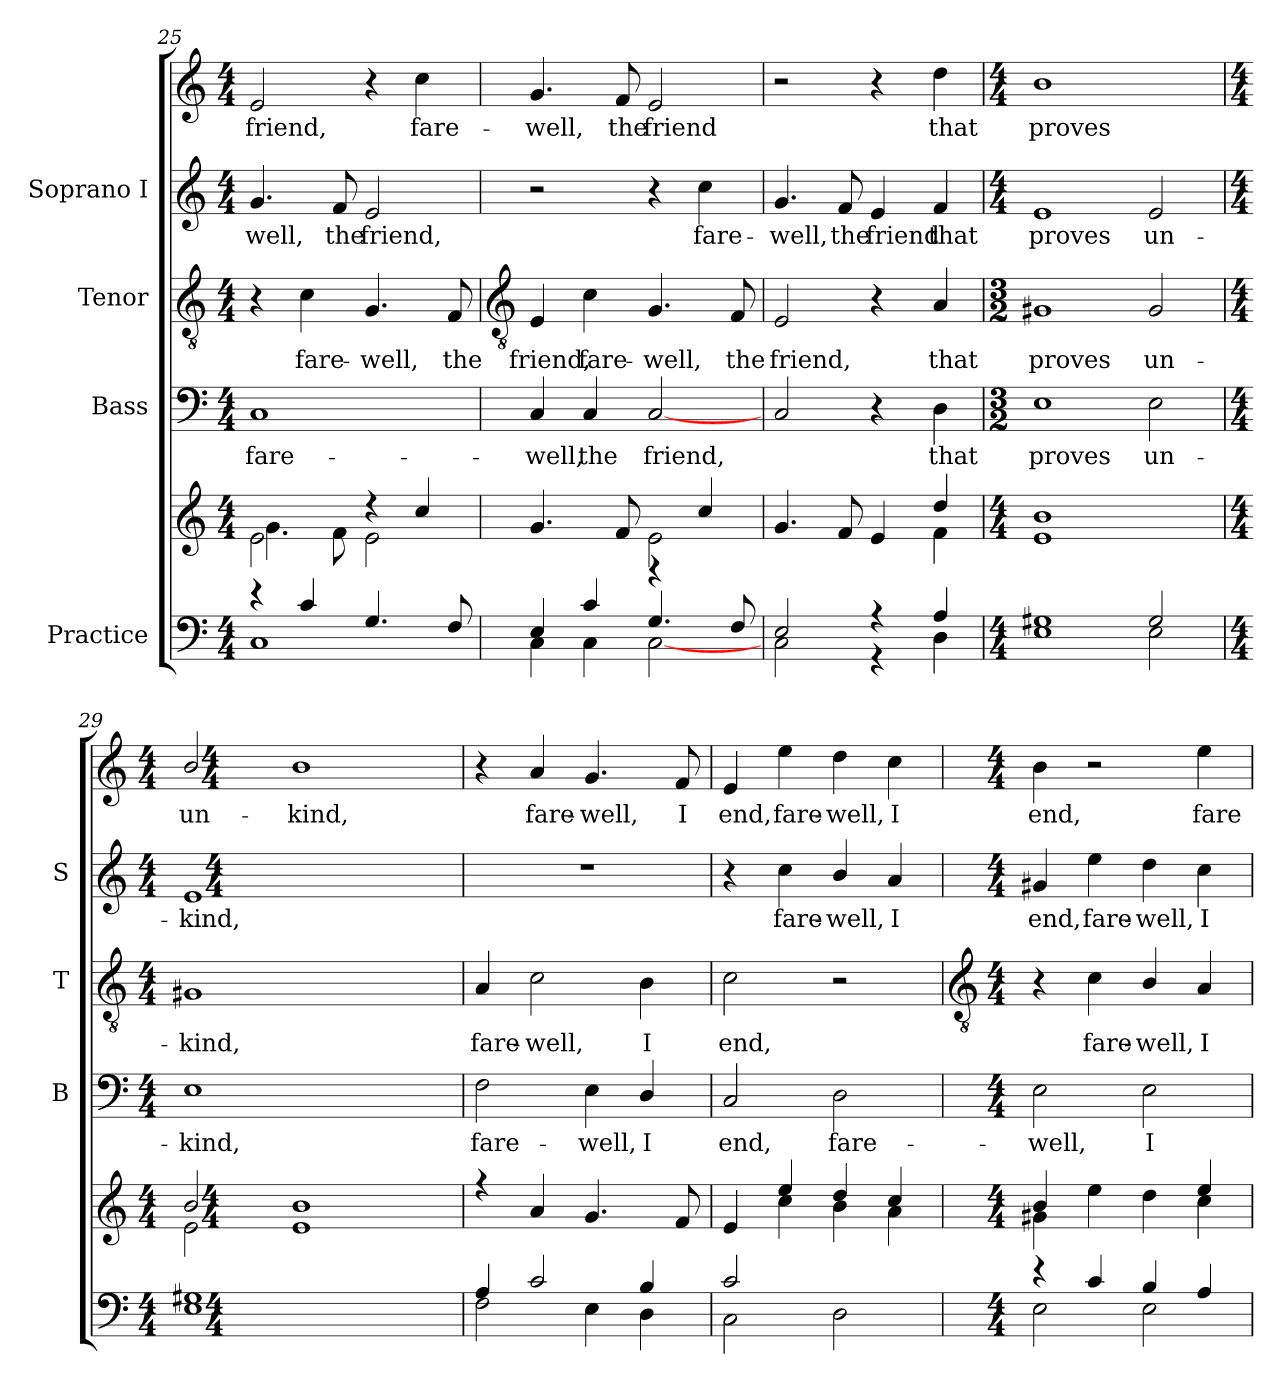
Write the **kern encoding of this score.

**kern	**kern	**kern	**text	**kern	**text	**kern	**text	**kern	**text
*part4	*part4	*part3	*part3	*part2	*part2	*part1	*part1	*part1	*part1
*staff6	*staff5	*staff4	*staff4	*staff3	*staff3	*staff2	*staff2	*staff1	*staff1
*I"Practice	*	*I"Bass	*	*I"Tenor	*	*I"Soprano I	*	*	*
*	*	*I'B	*	*I'T	*	*I'S	*	*	*
*clefF4	*clefG2	*clefF4	*	*clefGv2	*	*clefG2	*	*clefG2	*
*k[]	*k[]	*k[]	*	*k[]	*	*k[]	*	*k[]	*
*C:	*C:	*C:	*	*C:	*	*C:	*	*C:	*
*M4/4	*M4/4	*M4/4	*	*M4/4	*	*M4/4	*	*M4/4	*
=25	=25	=25	=25	=25	=25	=25	=25	=25	=25
*^	*^	*	*	*	*	*	*	*	*
!	!	!	!	!	!LO:LY:b	!	!	!	!LO:LY:b	!	!LO:LY:b
4r	1C	2e\	4.g	1C	fare-	4r	.	4.g	-well,	2e	-friend,
!	!	!	!	!	!	!	!LO:LY:b	!	!	!	!
4c/	.	.	.	.	.	4c	fare-	.	.	.	.
!	!	!	!	!	!	!	!	!	!LO:LY:b	!	!
.	.	.	8f	.	.	.	.	8f	the	.	.
!	!	!	!	!	!	!	!LO:LY:b	!	!LO:LY:b	!	!
4.G/	.	4r	2e\	.	.	4.G	-well,	2e	friend,	4r	.
!	!	!	!	!	!	!	!	!	!	!	!LO:LY:b
.	.	4cc/	.	.	.	.	.	.	.	4cc	fare-
!	!	!	!	!	!	!	!LO:LY:b	!	!	!	!
8F/	.	.	.	.	.	8F	the	.	.	.	.
!!LO:LB:g=z
=26	=26	=26	=26	=26	=26	=26	=26	=26	=26	=26	=26
*	*	*	*	*	*	*clefGv2	*	*	*	*	*
!	!	!	!	!	!LO:LY:b	!	!LO:LY:b	!	!	!	!LO:LY:b
4E/	4C\	4.g	2ryy	4C	-well,	4E	friend,	2r	.	4.g	well,
!	!	!	!	!	!LO:LY:b	!	!LO:LY:b	!	!	!	!
4c	4C\	.	.	4C	the	4c	fare-	.	.	.	.
!	!	!	!	!	!	!	!	!	!	!	!LO:LY:b
.	.	8f	.	.	.	.	.	.	.	8f	the
!	!	!	!	!	!LO:LY:b	!	!LO:LY:b	!	!	!	!LO:LY:b
4.G/	[2C\	2e\	4r	[2C	friend,	4.G	-well,	4r	.	2e	friend
!	!	!	!	!	!	!	!	!	!LO:LY:b	!	!
.	.	.	4cc/	.	.	.	.	4cc	fare-	.	.
!	!	!	!	!	!	!	!LO:LY:b	!	!	!	!
8F/	.	.	.	.	.	8F	the	.	.	.	.
=27	=27	=27	=27	=27	=27	=27	=27	=27	=27	=27	=27
!	!	!	!	!	!	!	!LO:LY:b	!	!LO:LY:b	!	!
2E/	2C\	2ryy	4.g	2C	.	2E	friend,	4.g	well,	2r	.
!	!	!	!	!	!	!	!	!	!LO:LY:b	!	!
.	.	.	8f	.	.	.	.	8f	the	.	.
!	!	!	!	!	!	!	!	!	!LO:LY:b	!	!
4r	4r	4ryy	4e	4r	.	4r	.	4e	friend	4r	.
!	!	!	!	!	!LO:LY:b	!	!LO:LY:b	!	!LO:LY:b	!	!LO:LY:b
4A	4D\	4dd/	4f	4D	that	4A	that	4f	that	4dd	-that
=28	=28	=28	=28	=28	=28	=28	=28	=28	=28	=28	=28
*M4/4	*	*M4/4	*	*M3/2	*	*M3/2	*	*M4/4	*	*M4/4	*
!	!	!	!	!	!LO:LY:b	!	!LO:LY:b	!	!LO:LY:b	!	!LO:LY:b
1G#X	1E\	1b	1e	1E	proves	1G#X	proves	1e	proves	1b	proves
!	!	!	!	!	!LO:LY:b	!	!LO:LY:b	!	!LO:LY:b	!	!
2G#	2E\	2ryy	2ryy	2E	un-	2G#	un-	2e	un-	2ryy	.
=29	=29	=29	=29	=29	=29	=29	=29	=29	=29	=29	=29
*M4/4	*	*M4/4	*	*M4/4	*	*M4/4	*	*M4/4	*	*M4/4	*
!	!	!	!	!	!LO:LY:b	!	!LO:LY:b	!	!LO:LY:b	!	!LO:LY:b
1G#X	1E\	2b/	2e	1E	-kind,	1G#X	-kind,	1e	kind,	2b/	-un-
*M4/4	*	*M4/4	*	*	*	*	*	*M4/4	*	*M4/4	*
*met(c)	*	*met(c)	*	*	*	*	*	*met(c)	*	*met(c)	*
!	!	!	!	!	!	!	!	!	!	!	!LO:LY:b
.	.	1b	1e	.	.	.	.	.	.	1b	-kind,
2ryy	2ryy	.	.	2ryy	.	2ryy	.	2ryy	.	.	.
=30	=30	=30	=30	=30	=30	=30	=30	=30	=30	=30	=30
!	!	!	!	!	!LO:LY:b	!	!LO:LY:b	!	!	!	!
4A/	2F\	4r	1ryy	2F	fare-	4A	fare-	1r	.	4r	.
!	!	!	!	!	!	!	!LO:LY:b	!	!	!	!LO:LY:b
2c/	.	4a	.	.	.	2c	-well,	.	.	4a	fare-
!	!	!	!	!	!LO:LY:b	!	!	!	!	!	!LO:LY:b
.	4E\	4.g	.	4E	-well,	.	.	.	.	4.g	-well,
!	!	!	!	!	!LO:LY:b	!	!LO:LY:b	!	!	!	!
4B	4D\	.	.	4D/	I	4B	I	.	.	.	.
!	!	!	!	!	!	!	!	!	!	!	!LO:LY:b
.	.	8f	.	.	.	.	.	.	.	8f	I
=31	=31	=31	=31	=31	=31	=31	=31	=31	=31	=31	=31
!	!	!	!	!	!LO:LY:b	!	!LO:LY:b	!	!	!	!LO:LY:b
2c	2C\	4e	4ryy	2C	end,	2c	end,	4r	.	4e	end,
!	!	!	!	!	!	!	!	!	!LO:LY:b	!	!LO:LY:b
.	.	4ee	4cc	.	.	.	.	4cc	fare-	4ee	fare-
!	!	!	!	!	!LO:LY:b	!	!	!	!LO:LY:b	!	!LO:LY:b
2ryy	2D\	4dd	4b\	2D	fare-	2r	.	4b/	-well,	4dd	-well,
!	!	!	!	!	!	!	!	!	!LO:LY:b	!	!LO:LY:b
.	.	4cc	4a\	.	.	.	.	4a	I	4cc	I
!!LO:LB:g=z
=32	=32	=32	=32	=32	=32	=32	=32	=32	=32	=32	=32
*	*	*	*	*	*	*clefGv2	*	*	*	*	*
*M4/4	*	*M4/4	*	*M4/4	*	*M4/4	*	*M4/4	*	*M4/4	*
!	!	!	!	!	!LO:LY:b	!	!	!	!LO:LY:b	!	!LO:LY:b
4r	2E	4b/	4g#X	2E	-well,	4r	.	4g#X	-end,	4b	end,
!	!	!	!	!	!	!	!LO:LY:b	!	!LO:LY:b	!	!
4c/	.	2ryy	4ee	.	.	4c	fare-	4ee	fare-	2r	.
!	!	!	!	!	!LO:LY:b	!	!LO:LY:b	!	!LO:LY:b	!	!
4B/	2E	.	4dd	2E	I	4B/	-well,	4dd	-well,	.	.
!	!	!	!	!	!	!	!LO:LY:b	!	!LO:LY:b	!	!LO:LY:b
4A/	.	4ee	4cc	.	.	4A	I	4cc	I	4ee	fare-
*v	*v	*	*	*	*	*	*	*	*	*	*
*	*v	*v	*	*	*	*	*	*	*	*
=	=	=	=	=	=	=	=	=	=
*-	*-	*-	*-	*-	*-	*-	*-	*-	*-
